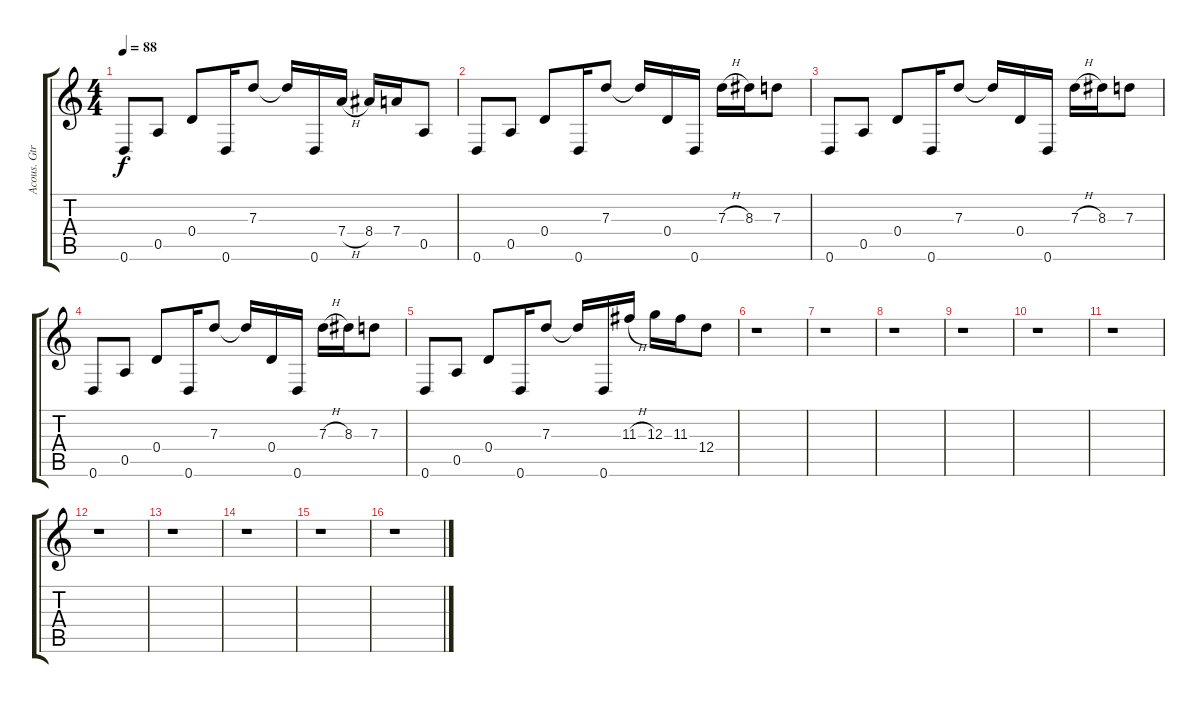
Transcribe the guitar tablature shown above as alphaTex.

\track ("Acous. Gtr." "Acous. Gtr") {instrument acousticguitarsteel}
\staff {score tabs}
\tuning (E4 B3 G3 D3 A2 D2) {hide}
\ts (4 4)
\tempo 88
\clef g2
\ks c
0.6.8{dy f} 0.5.8 0.4.8 0.6.16 7.3.8 7.3{t}.16 0.6.16 7.4{h}.16 8.4.16 7.4.16 0.5.8 |
0.6.8 0.5.8 0.4.8 0.6.16 7.3.8 7.3{t}.16 0.4.16 0.6.16 7.3{h}.16 8.3.16 7.3.8 |
0.6.8 0.5.8 0.4.8 0.6.16 7.3.8 7.3{t}.16 0.4.16 0.6.16 7.3{h}.16 8.3.16 7.3.8 |
0.6.8 0.5.8 0.4.8 0.6.16 7.3.8 7.3{t}.16 0.4.16 0.6.16 7.3{h}.16 8.3.16 7.3.8 |
0.6.8 0.5.8 0.4.8 0.6.16 7.3.8 7.3{t}.16 0.6.16 11.3{h}.16 12.3.16 11.3.16 12.4.8 |
r.1 |
r.1 |
r.1 |
r.1 |
r.1 |
r.1 |
r.1 |
r.1 |
r.1 |
r.1 |
r.1
